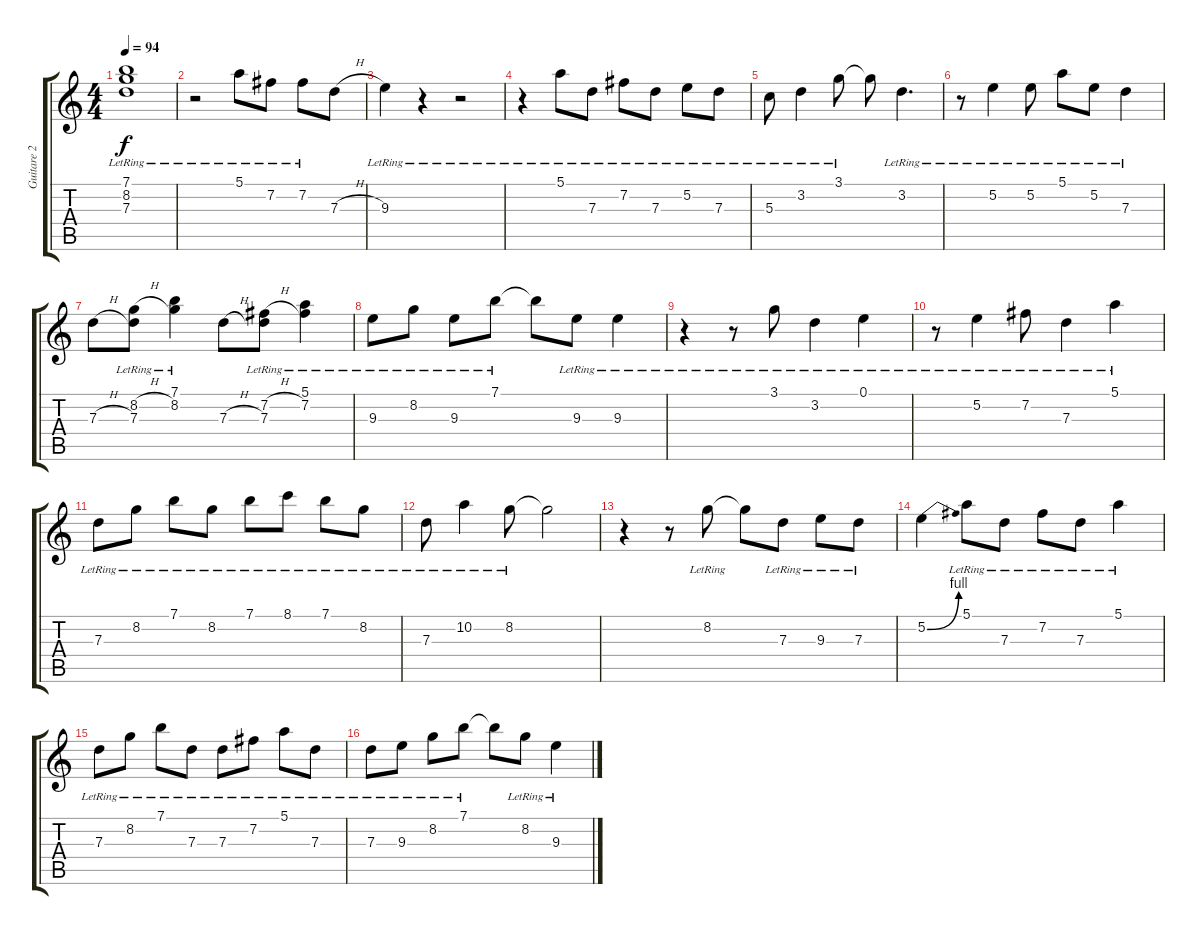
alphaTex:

\track ("Guitare 2" "Guitare 2") {instrument acousticguitarnylon}
\staff {score tabs}
\tuning (E4 B3 G3 D3 A2 E2) {hide}
\ts (4 4)
\tempo 94
\clef g2
\ks c
(7.1{lr} 8.2{lr} 7.3{lr}).1{dy f} |
r.2 5.1{lr}.8 7.2{lr}.8 7.2{lr}.8 7.3{h}.8 |
9.3{lr}.4 r.4 r.2 |
r.4 5.1{lr}.8 7.3{lr}.8 7.2{lr}.8 7.3{lr}.8 5.2{lr}.8 7.3{lr}.8 |
5.3{lr}.8 3.2{lr}.4 3.1{lr}.8 3.1{t}.8 3.2{lr}.4{d} |
r.8 5.2{lr}.4 5.2{lr}.8 5.1{lr}.8 5.2{lr}.8 7.3{lr}.4 |
7.3{h}.8 (8.2{h} 7.3{lr}).8 (7.1{lr} 8.2{lr}).4 7.3{h}.8 (7.2{h} 7.3{lr}).8 (5.1{lr} 7.2{lr}).4 |
9.3{lr}.8 8.2{lr}.8 9.3{lr}.8 7.1{lr}.8 7.1{t}.8 9.3{lr}.8 9.3{lr}.4 |
r.4 r.8 3.1{lr}.8 3.2{lr}.4 0.1{lr}.4 |
r.8 5.2{lr}.4 7.2{lr}.8 7.3{lr}.4 5.1{lr}.4 |
7.3{lr}.8 8.2{lr}.8 7.1{lr}.8 8.2{lr}.8 7.1{lr}.8 8.1{lr}.8 7.1{lr}.8 8.2{lr}.8 |
7.3{lr}.8 10.2{lr}.4 8.2{lr}.8 8.2{t}.2 |
r.4 r.8 8.2{lr}.8 8.2{t}.8 7.3{lr}.8 9.3{lr}.8 7.3{lr}.8 |
5.2{be (bend 0 0 60 4)}.4 5.1{lr}.8 7.3{lr}.8 7.2{lr}.8 7.3{lr}.8 5.1{lr}.4 |
7.3{lr}.8 8.2{lr}.8 7.1{lr}.8 7.3{lr}.8 7.3{lr}.8 7.2{lr}.8 5.1{lr}.8 7.3{lr}.8 |
7.3{lr}.8 9.3{lr}.8 8.2{lr}.8 7.1{lr}.8 7.1{t}.8 8.2{lr}.8 9.3{lr}.4
